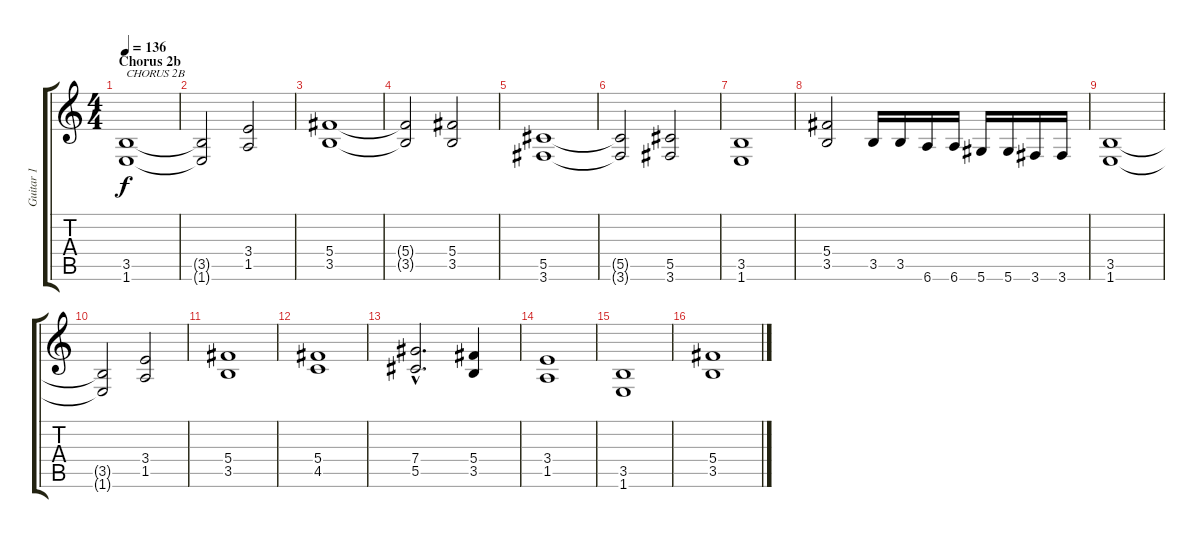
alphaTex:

\track ("Guitar 1" "Guitar 1") {instrument distortionguitar}
\staff {score tabs}
\tuning (Eb4 Bb3 Gb3 Db3 Ab2 Eb2) {hide}
\ts (4 4)
\section ("" "Chorus 2b")
\tempo 136
\clef g2
\ks c
(3.5 1.6).1{txt "CHORUS 2B" dy f} |
(3.5{t} 1.6{t}).2 (3.4 1.5).2 |
(5.4 3.5).1 |
(5.4{t} 3.5{t}).2 (5.4 3.5).2 |
(5.5 3.6).1 |
(5.5{t} 3.6{t}).2 (5.5 3.6).2 |
(3.5 1.6).1 |
(5.4 3.5).2 3.5.16 3.5.16 6.6.16 6.6.16 5.6.16 5.6.16 3.6.16 3.6.16 |
(3.5 1.6).1 |
(3.5{t} 1.6{t}).2 (3.4 1.5).2 |
(5.4 3.5).1 |
(5.4 4.5).1 |
(7.4{hac} 5.5{hac}).2{d} (5.4 3.5).4 |
(3.4 1.5).1 |
(3.5 1.6).1 |
(5.4 3.5).1
